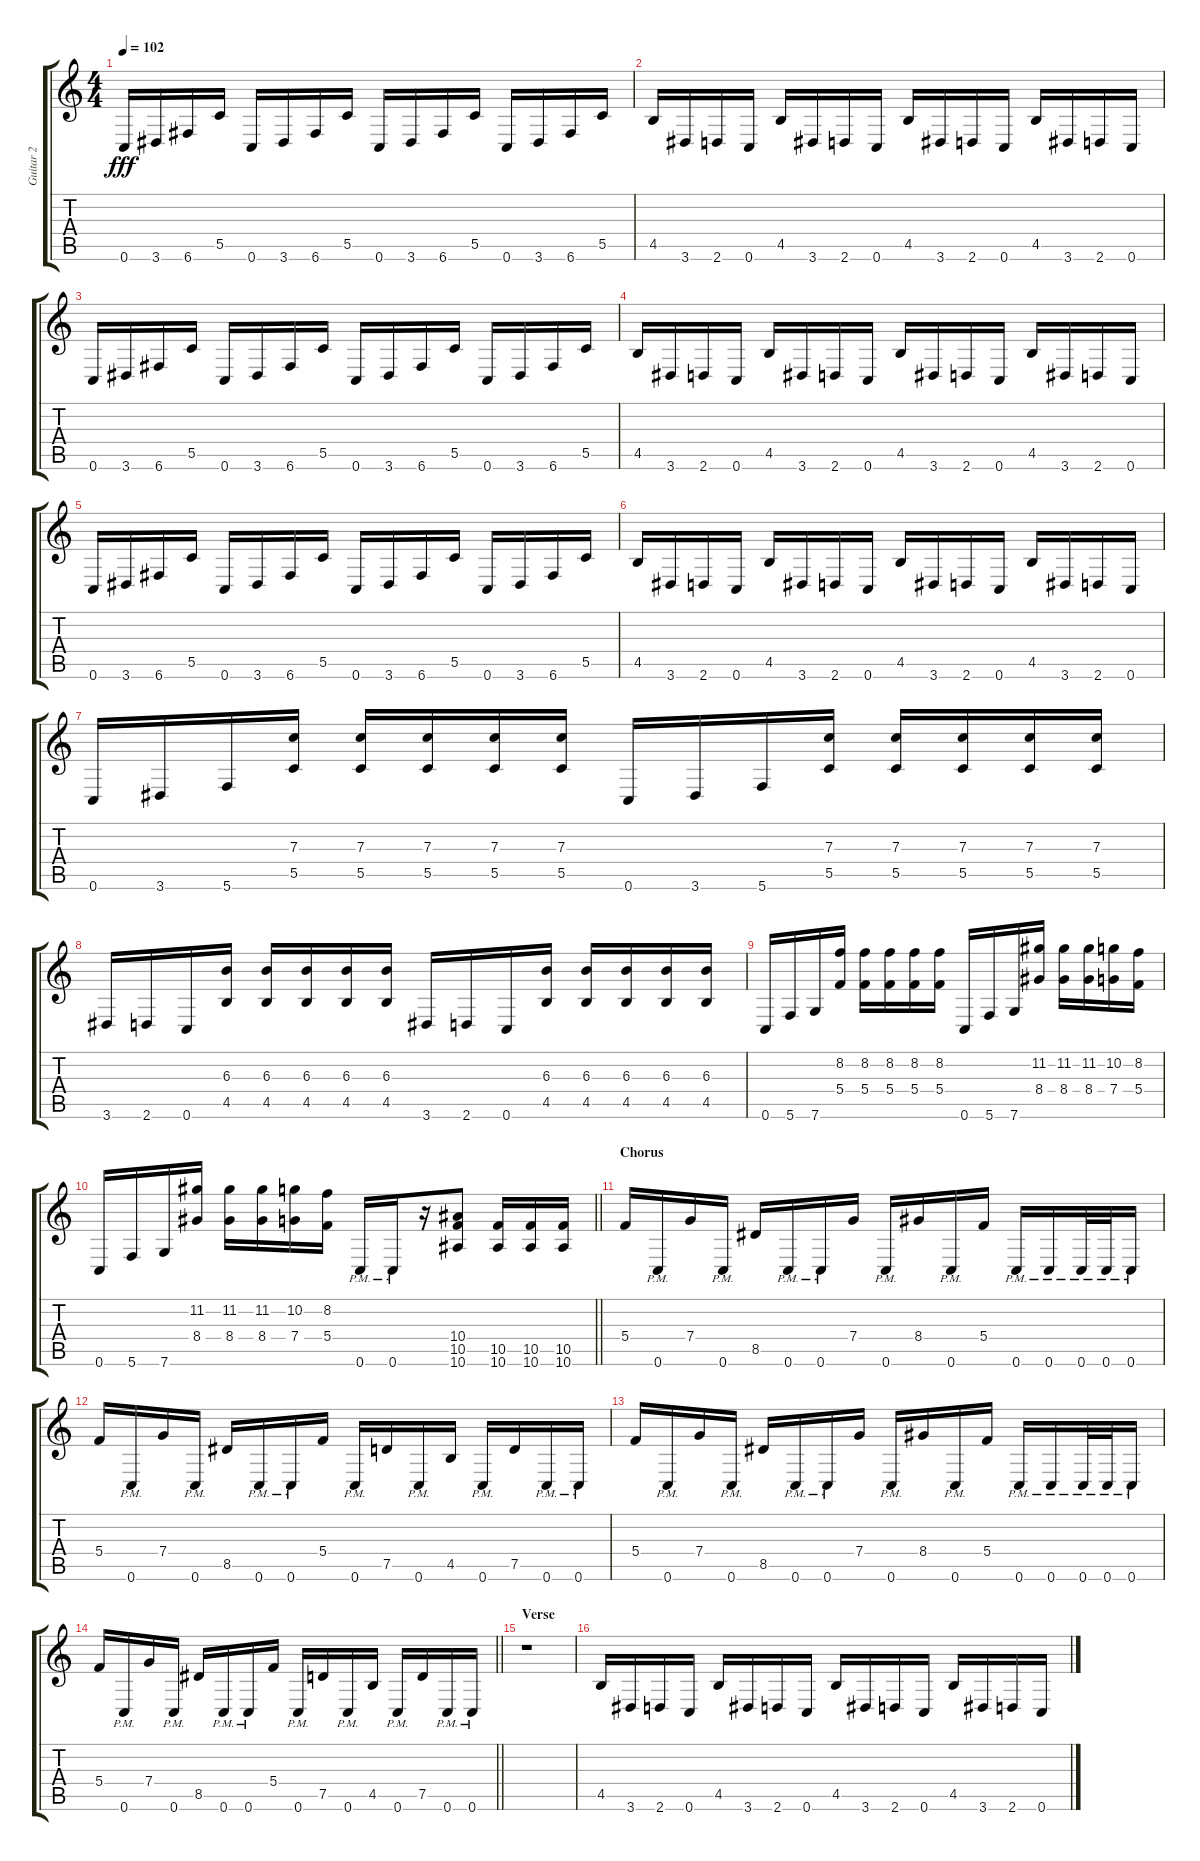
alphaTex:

\track ("Guitar 2" "Guitar 2") {instrument distortionguitar}
\staff {score tabs}
\tuning (D4 A3 F3 C3 G2 C2) {hide}
\ts (4 4)
\tempo 102
\clef g2
\ks c
0.6.16{dy fff} 3.6.16 6.6.16 5.5.16 0.6.16 3.6.16 6.6.16 5.5.16 0.6.16 3.6.16 6.6.16 5.5.16 0.6.16 3.6.16 6.6.16 5.5.16 |
4.5.16 3.6.16 2.6.16 0.6.16 4.5.16 3.6.16 2.6.16 0.6.16 4.5.16 3.6.16 2.6.16 0.6.16 4.5.16 3.6.16 2.6.16 0.6.16 |
0.6.16 3.6.16 6.6.16 5.5.16 0.6.16 3.6.16 6.6.16 5.5.16 0.6.16 3.6.16 6.6.16 5.5.16 0.6.16 3.6.16 6.6.16 5.5.16 |
4.5.16 3.6.16 2.6.16 0.6.16 4.5.16 3.6.16 2.6.16 0.6.16 4.5.16 3.6.16 2.6.16 0.6.16 4.5.16 3.6.16 2.6.16 0.6.16 |
0.6.16 3.6.16 6.6.16 5.5.16 0.6.16 3.6.16 6.6.16 5.5.16 0.6.16 3.6.16 6.6.16 5.5.16 0.6.16 3.6.16 6.6.16 5.5.16 |
4.5.16 3.6.16 2.6.16 0.6.16 4.5.16 3.6.16 2.6.16 0.6.16 4.5.16 3.6.16 2.6.16 0.6.16 4.5.16 3.6.16 2.6.16 0.6.16 |
0.6.16 3.6.16 5.6.16 (7.3 5.5).16 (7.3 5.5).16 (7.3 5.5).16 (7.3 5.5).16 (7.3 5.5).16 0.6.16 3.6.16 5.6.16 (7.3 5.5).16 (7.3 5.5).16 (7.3 5.5).16 (7.3 5.5).16 (7.3 5.5).16 |
3.6.16 2.6.16 0.6.16 (6.3 4.5).16 (6.3 4.5).16 (6.3 4.5).16 (6.3 4.5).16 (6.3 4.5).16 3.6.16 2.6.16 0.6.16 (6.3 4.5).16 (6.3 4.5).16 (6.3 4.5).16 (6.3 4.5).16 (6.3 4.5).16 |
0.6.16 5.6.16 7.6.16 (8.2 5.4).16 (8.2 5.4).16 (8.2 5.4).16 (8.2 5.4).16 (8.2 5.4).16 0.6.16 5.6.16 7.6.16 (11.2 8.4).16 (11.2 8.4).16 (11.2 8.4).16 (10.2 7.4).16 (8.2 5.4).16 |
\barLineRight lightlight
0.6.16 5.6.16 7.6.16 (11.2 8.4).16 (11.2 8.4).16 (11.2 8.4).16 (10.2 7.4).16 (8.2 5.4).16 0.6{pm}.16 0.6{pm}.16 r.16 (10.4 10.5 10.6).8 (10.5 10.6).16 (10.5 10.6).16 (10.5 10.6).16 |
\section ("" "Chorus")
5.4.16 0.6{pm}.16 7.4.16 0.6{pm}.16 8.5.16 0.6{pm}.16 0.6{pm}.16 7.4.16 0.6{pm}.16 8.4.16 0.6{pm}.16 5.4.16 0.6{pm}.16 0.6{pm}.16 0.6{pm}.32 0.6{pm}.32 0.6{pm}.16 |
5.4.16 0.6{pm}.16 7.4.16 0.6{pm}.16 8.5.16 0.6{pm}.16 0.6{pm}.16 5.4.16 0.6{pm}.16 7.5.16 0.6{pm}.16 4.5.16 0.6{pm}.16 7.5.16 0.6{pm}.16 0.6{pm}.16 |
5.4.16 0.6{pm}.16 7.4.16 0.6{pm}.16 8.5.16 0.6{pm}.16 0.6{pm}.16 7.4.16 0.6{pm}.16 8.4.16 0.6{pm}.16 5.4.16 0.6{pm}.16 0.6{pm}.16 0.6{pm}.32 0.6{pm}.32 0.6{pm}.16 |
\barLineRight lightlight
5.4.16 0.6{pm}.16 7.4.16 0.6{pm}.16 8.5.16 0.6{pm}.16 0.6{pm}.16 5.4.16 0.6{pm}.16 7.5.16 0.6{pm}.16 4.5.16 0.6{pm}.16 7.5.16 0.6{pm}.16 0.6{pm}.16 |
\section ("" "Verse")
r.1 |
4.5.16 3.6.16 2.6.16 0.6.16 4.5.16 3.6.16 2.6.16 0.6.16 4.5.16 3.6.16 2.6.16 0.6.16 4.5.16 3.6.16 2.6.16 0.6.16
